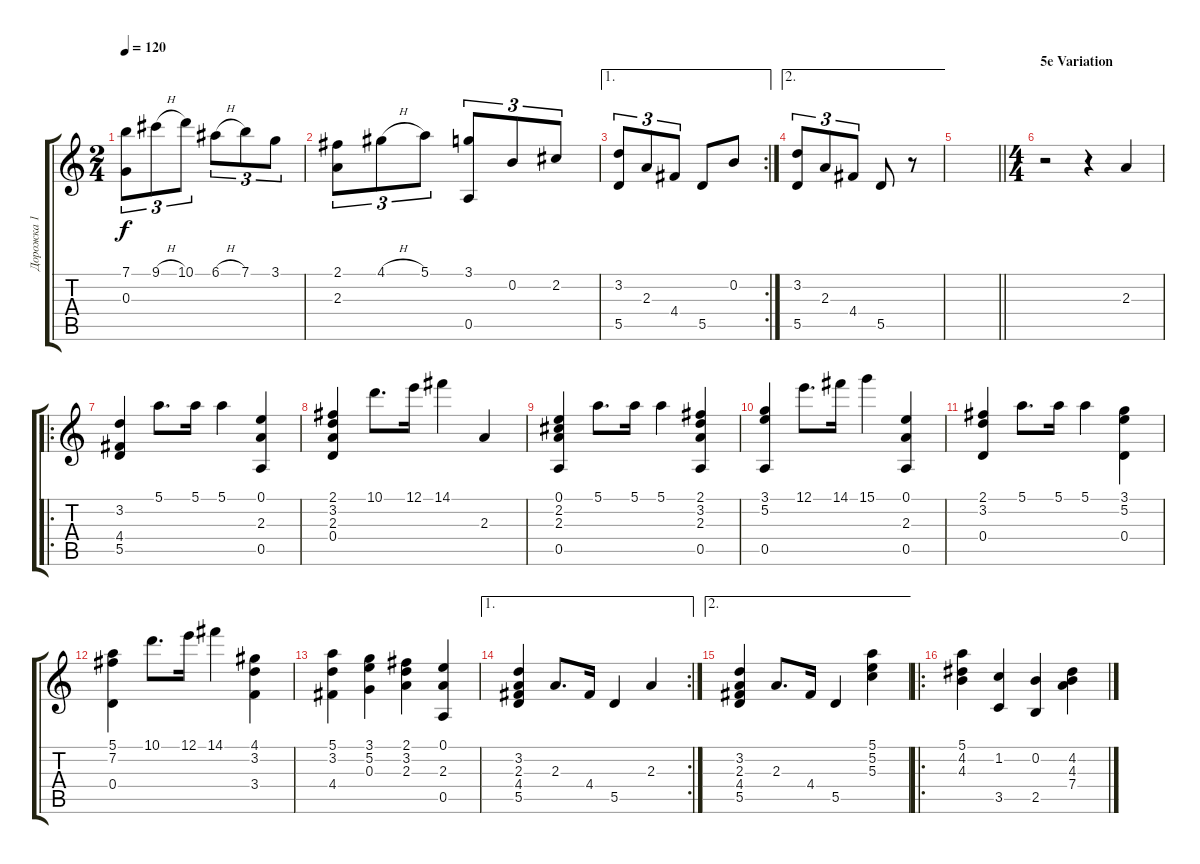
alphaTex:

\track ("Дорожка 1" "Дорожка 1") {instrument acousticguitarnylon}
\staff {score tabs}
\tuning (E4 B3 G3 D3 A2 E2) {hide}
\ts (2 4)
\tempo 120
\clef g2
\ks c
(7.1 0.3).8{tu (3 2) dy f} 9.1{h}.8{tu (3 2)} 10.1.8{tu (3 2)} 6.1{h}.8{tu (3 2)} 7.1.8{tu (3 2)} 3.1.8{tu (3 2)} |
(2.1 2.3).8{tu (3 2)} 4.1{h}.8{tu (3 2)} 5.1.8{tu (3 2)} (3.1 0.5).8{tu (3 2)} 0.2.8{tu (3 2)} 2.2.8{tu (3 2)} |
\ae 1
\rc 2
(3.2 5.5).8{tu (3 2)} 2.3.8{tu (3 2)} 4.4.8{tu (3 2)} 5.5.8 0.2.8 |
\ae 2
(3.2 5.5).8{tu (3 2)} 2.3.8{tu (3 2)} 4.4.8{tu (3 2)} 5.5.8 r.8 |
\barLineRight lightlight
|
\ts (4 4)
\section ("" "5e Variation")
r.2 r.4 2.3.4 |
\ro
(3.2 4.4 5.5).4 5.1.8{d} 5.1.16 5.1.4 (0.1 2.3 0.5).4 |
(2.1 3.2 2.3 0.4).4 10.1.8{d} 12.1.16 14.1.4 2.3.4 |
(0.1 2.2 2.3 0.5).4 5.1.8{d} 5.1.16 5.1.4 (2.1 3.2 2.3 0.5).4 |
(3.1 5.2 0.5).4 12.1.8{d} 14.1.16 15.1.4 (0.1 2.3 0.5).4 |
(2.1 3.2 0.4).4 5.1.8{d} 5.1.16 5.1.4 (3.1 5.2 0.4).4 |
(5.1 7.2 0.4).4 10.1.8{d} 12.1.16 14.1.4 (4.1 3.2 3.4).4 |
(5.1 3.2 4.4).4 (3.1 5.2 0.3).4 (2.1 3.2 2.3).4 (0.1 2.3 0.5).4 |
\ae 1
\rc 2
(3.2 2.3 4.4 5.5).4 2.3.8{d} 4.4.16 5.5.4 2.3.4 |
\ae 2
(3.2 2.3 4.4 5.5).4 2.3.8{d} 4.4.16 5.5.4 (5.1 5.2 5.3).4 |
\ro
(5.1 4.2 4.3).4 (1.2 3.5).4 (0.2 2.5).4 (4.2 4.3 7.4).4
